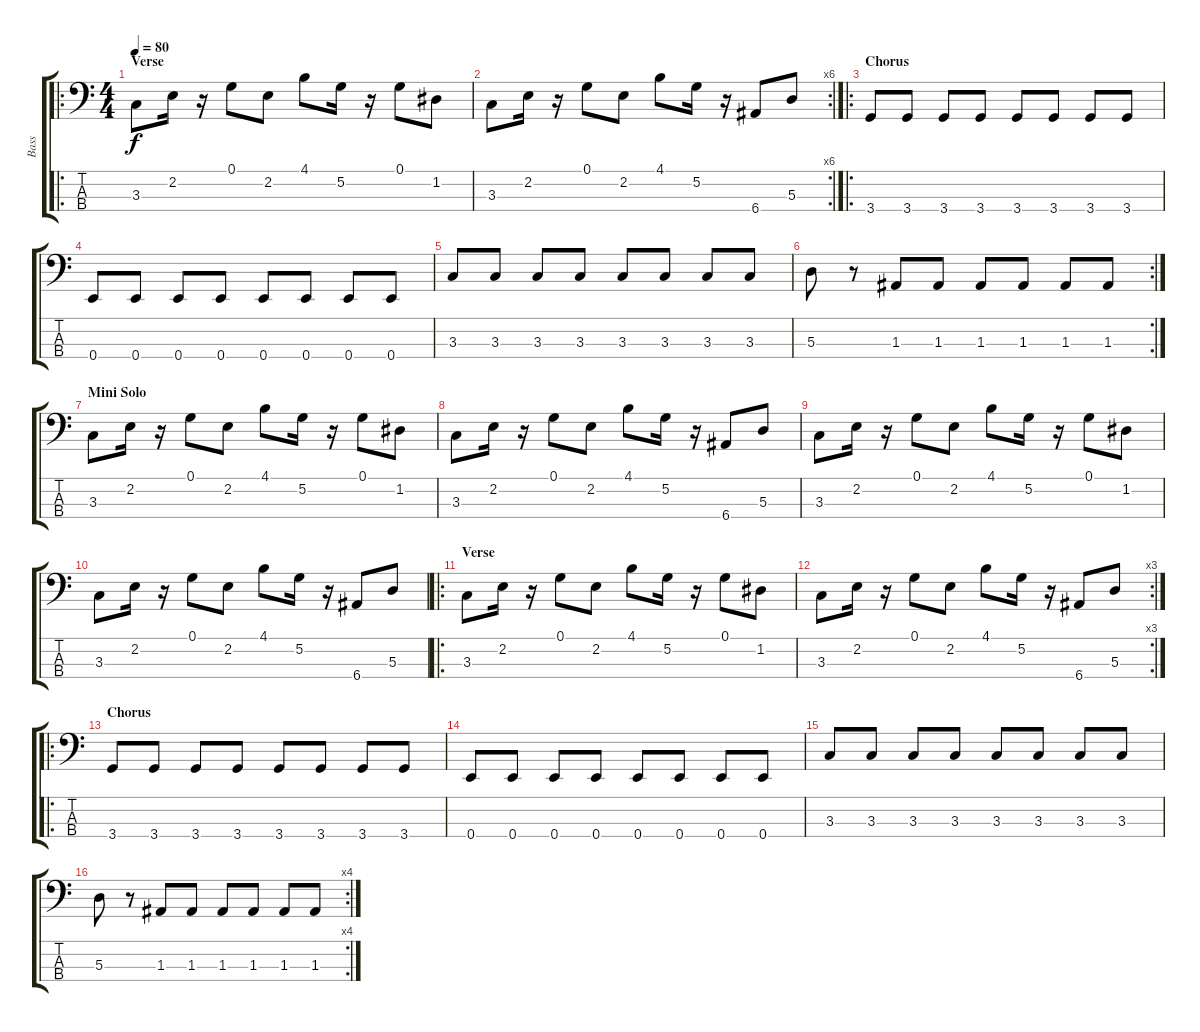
\track ("Bass" "Bass") {instrument electricbassfinger}
\staff {score tabs}
\tuning (G2 D2 A1 E1) {hide}
\ro
\ts (4 4)
\section ("" "Verse")
\tempo 80
\clef f4
\ks c
3.3.8{dy f instrument electricbassfinger} 2.2.16 r.16 0.1.8 2.2.8 4.1.8 5.2.16 r.16 0.1.8 1.2.8 |
\rc 6
3.3.8 2.2.16 r.16 0.1.8 2.2.8 4.1.8 5.2.16 r.16 6.4.8 5.3.8 |
\ro
\section ("" "Chorus")
3.4.8 3.4.8 3.4.8 3.4.8 3.4.8 3.4.8 3.4.8 3.4.8 |
0.4.8 0.4.8 0.4.8 0.4.8 0.4.8 0.4.8 0.4.8 0.4.8 |
3.3.8 3.3.8 3.3.8 3.3.8 3.3.8 3.3.8 3.3.8 3.3.8 |
\rc 2
5.3.8 r.8 1.3.8 1.3.8 1.3.8 1.3.8 1.3.8 1.3.8 |
\section ("" "Mini Solo")
3.3.8{volume 12} 2.2.16 r.16 0.1.8 2.2.8 4.1.8 5.2.16 r.16 0.1.8 1.2.8 |
3.3.8 2.2.16 r.16 0.1.8 2.2.8 4.1.8 5.2.16 r.16 6.4.8 5.3.8 |
3.3.8 2.2.16 r.16 0.1.8 2.2.8 4.1.8 5.2.16 r.16 0.1.8 1.2.8 |
3.3.8 2.2.16 r.16 0.1.8 2.2.8 4.1.8 5.2.16 r.16 6.4.8 5.3.8 |
\ro
\section ("" "Verse")
3.3.8{volume 16} 2.2.16 r.16 0.1.8 2.2.8 4.1.8 5.2.16 r.16 0.1.8 1.2.8 |
\rc 3
3.3.8 2.2.16 r.16 0.1.8 2.2.8 4.1.8 5.2.16 r.16 6.4.8 5.3.8 |
\ro
\section ("" "Chorus")
3.4.8 3.4.8 3.4.8 3.4.8 3.4.8 3.4.8 3.4.8 3.4.8 |
0.4.8 0.4.8 0.4.8 0.4.8 0.4.8 0.4.8 0.4.8 0.4.8 |
3.3.8 3.3.8 3.3.8 3.3.8 3.3.8 3.3.8 3.3.8 3.3.8 |
\rc 4
5.3.8 r.8 1.3.8 1.3.8 1.3.8 1.3.8 1.3.8 1.3.8
